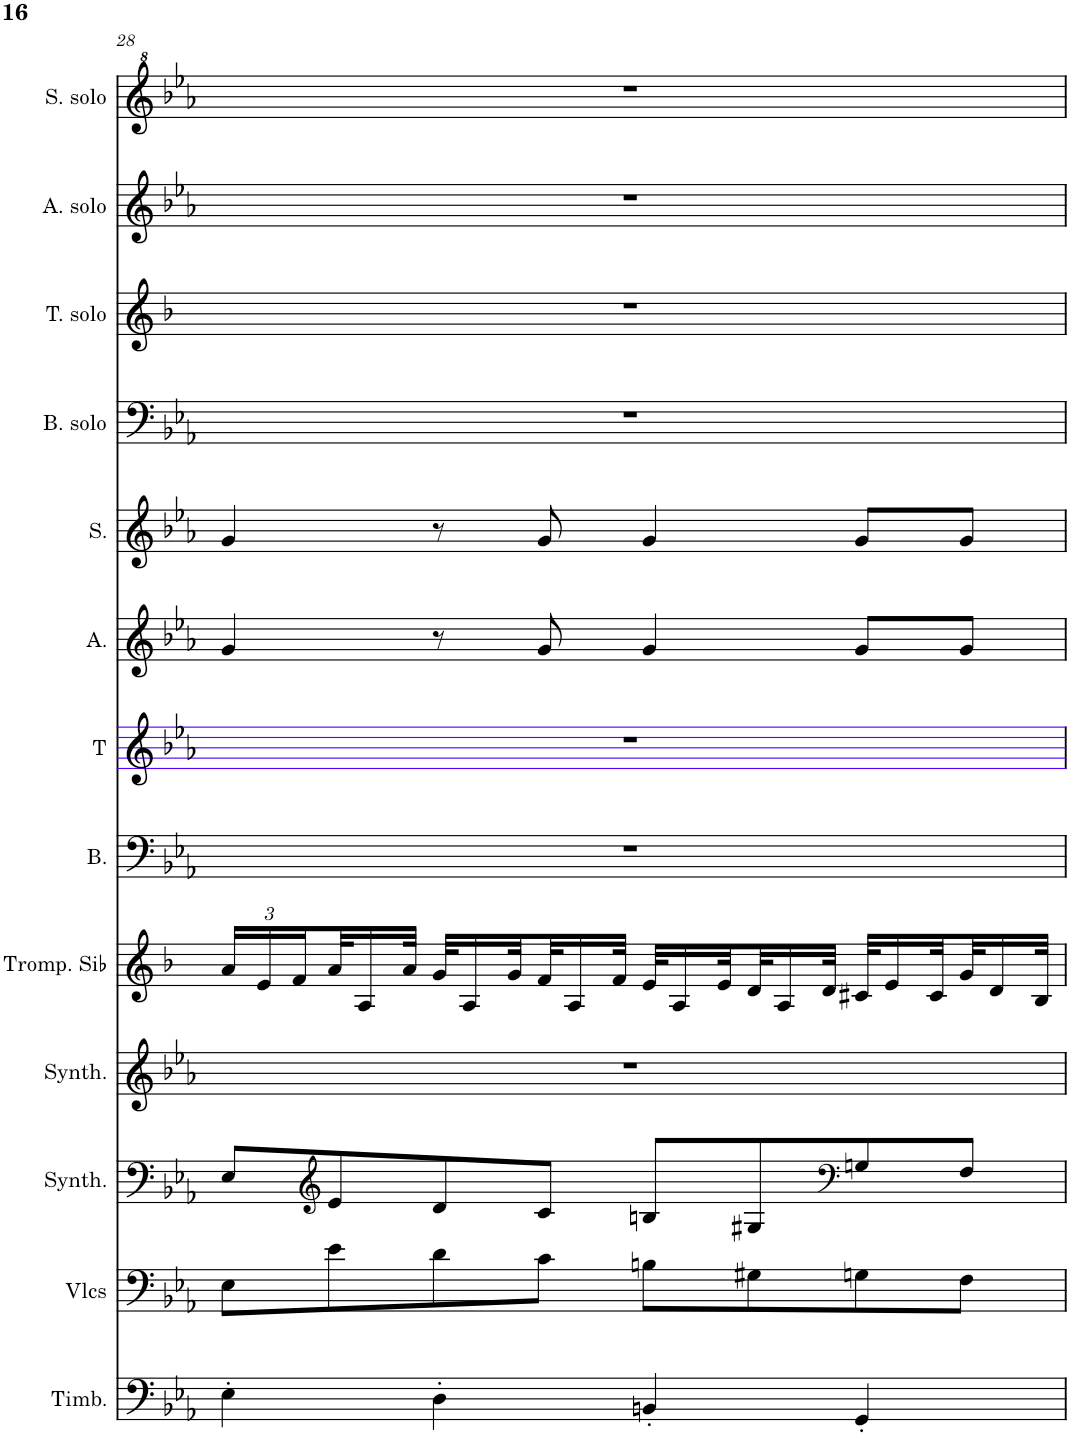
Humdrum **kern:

**kern	**kern	**kern	**kern	**kern	**kern	**kern	**kern	**kern	**kern	**kern	**kern	**kern
*part13	*part12	*part11	*part10	*part9	*part8	*part7	*part6	*part5	*part4	*part3	*part2	*part1
*staff13	*staff12	*staff11	*staff10	*staff9	*staff8	*staff7	*staff6	*staff5	*staff4	*staff3	*staff2	*staff1
*I"Timbales, Staff-1	*I"Violoncelles, D'Bass/Strings, etc	*I"Synthétiseur d'instruments à cordes, Synth strings, etc	*I"Synthétiseur d'instruments à cordes, Synth strings 2	*I"Trompette en Sib, 1st violins	*I"Basse	*I"Ténors	*I"Alto	*I"Soprano	*I"Bases Solo	*I"Ténor solo	*I"Alto solo	*I"Soprano Solo
*I'Timb.	*I'Vlcs	*I'Synth.	*I'Synth.	*I'Tromp. Sib	*I'B.	*I'T	*I'A.	*I'S.	*I'B. solo	*I'T. solo	*I'A. solo	*I'S. solo
!!LO:PB:g=z
*clefF4	*clefF4	*clefG2	*clefG2	*clefG2	*clefF4	*clefG2	*clefG2	*clefG2	*clefF4	*clefG2	*clefG2	*clefG^2
*	*	*	*	*Trd1c2	*	*	*	*	*	*Trd8c14	*	*
*k[b-e-a-]	*k[b-e-a-]	*k[b-e-a-]	*k[b-e-a-]	*k[b-]	*k[b-e-a-]	*k[b-e-a-]	*k[b-e-a-]	*k[b-e-a-]	*k[b-e-a-]	*k[b-]	*k[b-e-a-]	*k[b-e-a-]
*M4/4	*M4/4	*M4/4	*M4/4	*M4/4	*M4/4	*M4/4	*M4/4	*M4/4	*M4/4	*M4/4	*M4/4	*M4/4
*	*	*	*	*Xbrackettup	*	*	*	*	*	*	*	*
=28	=28	=28	=28	=28	=28	=28	=28	=28	=28	=28	=28	=28
4E-'\	8E-\L	8E-/L	1r	24a/LL	1r	1r	4g/	4g/	1r	1r	1r	1r
.	.	.	.	24e/	.	.	.	.	.	.	.	.
.	.	.	.	24f/	.	.	.	.	.	.	.	.
*	*	*clefG2	*	*	*	*	*	*	*	*	*	*
.	8e-\	8e-/	.	32a/K	.	.	.	.	.	.	.	.
.	.	.	.	16A/	.	.	.	.	.	.	.	.
.	.	.	.	32a/JJk	.	.	.	.	.	.	.	.
4D'\	8d\	8d/	.	32g/KLL	.	.	8r	8r	.	.	.	.
.	.	.	.	16A/	.	.	.	.	.	.	.	.
.	.	.	.	32g/L	.	.	.	.	.	.	.	.
.	8c\J	8c/J	.	32f/J	.	.	8g/	8g/	.	.	.	.
.	.	.	.	16A/	.	.	.	.	.	.	.	.
.	.	.	.	32f/JJk	.	.	.	.	.	.	.	.
4BBn'/	8Bn\L	8Bn/L	.	32e/KLL	.	.	4g/	4g/	.	.	.	.
.	.	.	.	16A/	.	.	.	.	.	.	.	.
.	.	.	.	32e/L	.	.	.	.	.	.	.	.
.	8G#X\	8G#X/	.	32d/J	.	.	.	.	.	.	.	.
.	.	.	.	16A/	.	.	.	.	.	.	.	.
.	.	.	.	32d/JJk	.	.	.	.	.	.	.	.
*	*	*clefF4	*	*	*	*	*	*	*	*	*	*
4GG'/	8Gn\	8Gn/	.	32c#X/KLL	.	.	8g/L	8g/L	.	.	.	.
.	.	.	.	16e/	.	.	.	.	.	.	.	.
.	.	.	.	32c#/L	.	.	.	.	.	.	.	.
.	8F\J	8F/J	.	32g/J	.	.	8g/J	8g/J	.	.	.	.
.	.	.	.	16d/	.	.	.	.	.	.	.	.
.	.	.	.	32B-/JJk	.	.	.	.	.	.	.	.
=	=	=	=	=	=	=	=	=	=	=	=	=
*-	*-	*-	*-	*-	*-	*-	*-	*-	*-	*-	*-	*-
